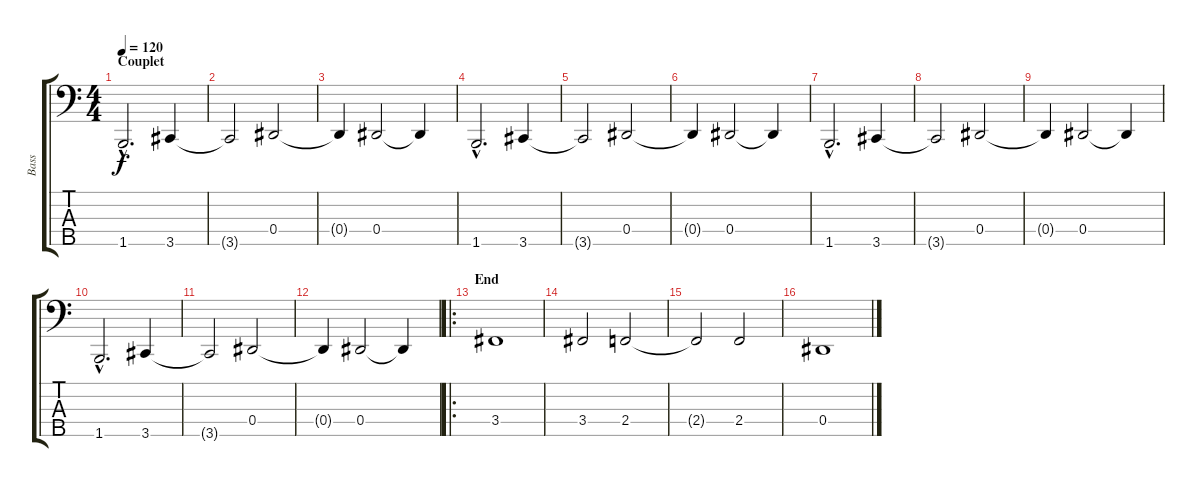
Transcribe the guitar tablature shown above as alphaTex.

\track ("Bass" "Bass") {instrument electricbassfinger}
\staff {score tabs}
\tuning (Gb2 Db2 Ab1 Eb1 Bb0) {hide}
\ts (4 4)
\section ("" "Couplet")
\tempo 120
\clef f4
\ks c
1.5{hac}.2{d dy f} 3.5.4 |
3.5{t}.2 0.4.2 |
0.4{t}.4 0.4.2 0.4{t}.4 |
1.5{hac}.2{d} 3.5.4 |
3.5{t}.2 0.4.2 |
0.4{t}.4 0.4.2 0.4{t}.4 |
1.5{hac}.2{d} 3.5.4 |
3.5{t}.2 0.4.2 |
0.4{t}.4 0.4.2 0.4{t}.4 |
1.5{hac}.2{d} 3.5.4 |
3.5{t}.2 0.4.2 |
0.4{t}.4 0.4.2 0.4{t}.4 |
\ro
\section ("" "End")
3.4.1 |
3.4.2 2.4.2 |
2.4{t}.2 2.4.2 |
0.4.1
